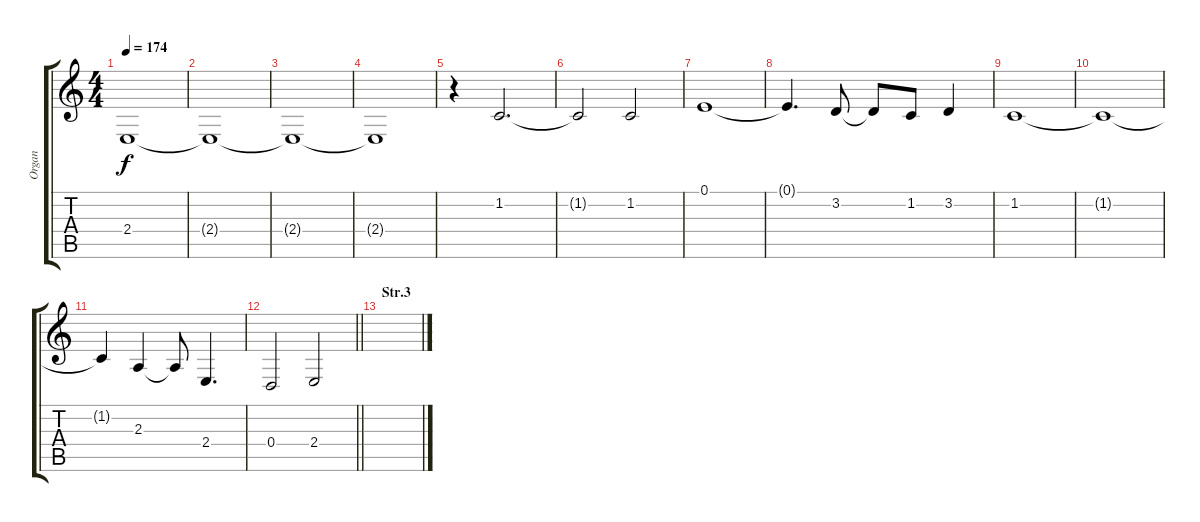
\track ("Organ" "Organ") {instrument harmonica}
\staff {score tabs}
\tuning (E4 B3 G3 D3 A2 E2) {hide}
\ts (4 4)
\tempo 174
\clef g2
\ks c
2.4.1{dy f} |
2.4{t}.1 |
2.4{t}.1 |
2.4{t}.1 |
r.4 1.2.2{d} |
1.2{t}.2 1.2.2 |
0.1.1 |
0.1{t}.4{d} 3.2.8 3.2{t}.8 1.2.8 3.2.4 |
1.2.1 |
1.2{t}.1 |
1.2{t}.4 2.3.4 2.3{t}.8 2.4.4{d} |
\barLineRight lightlight
0.4.2 2.4.2 |
\section ("" "Str.3")
